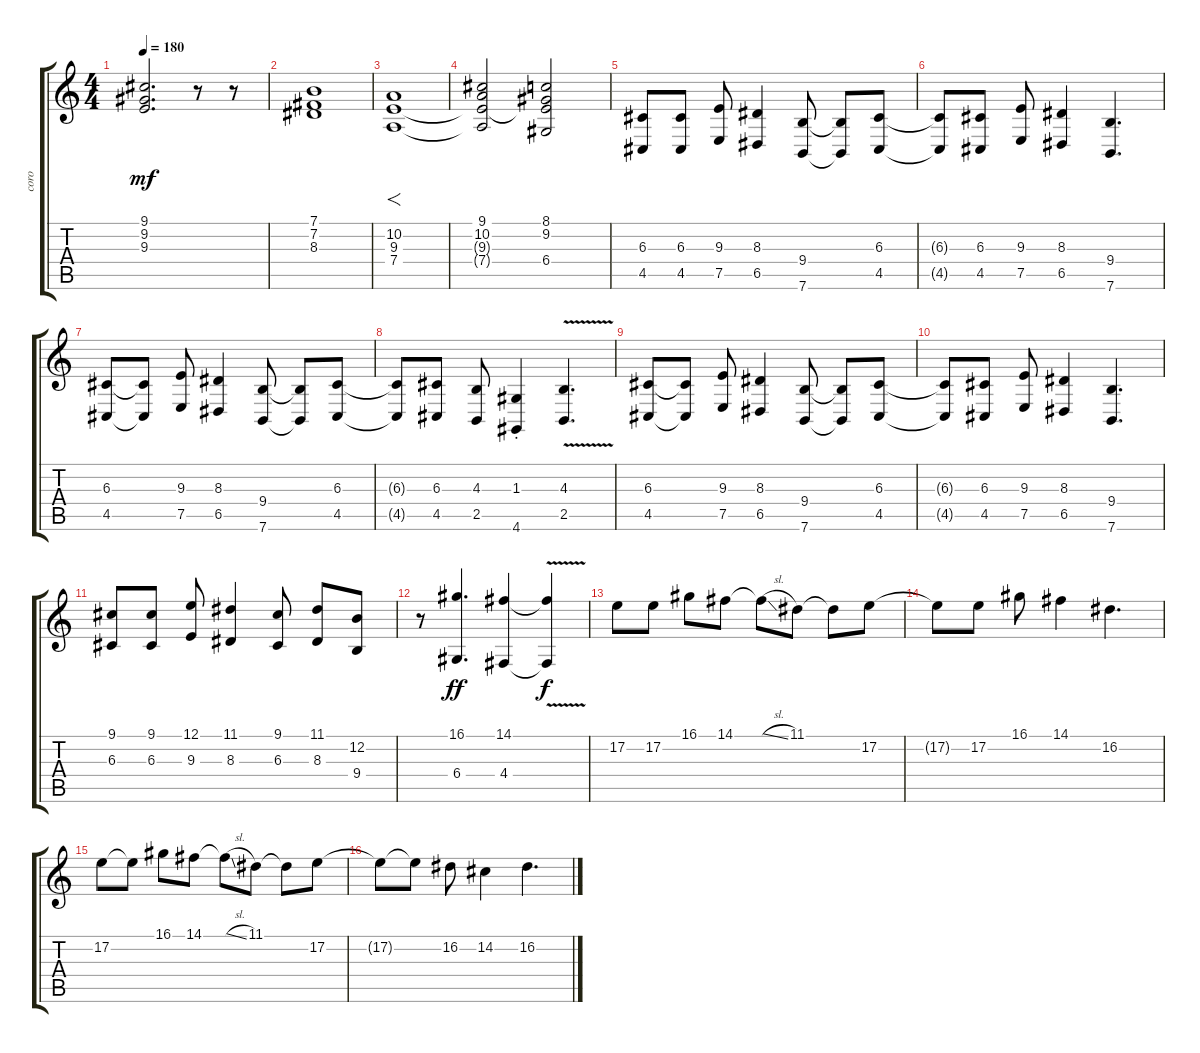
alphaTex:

\track ("coro" "coro") {instrument choiraahs}
\staff {score tabs}
\tuning (E4 B3 G3 D3 A2 E2) {hide}
\ts (4 4)
\tempo 180
\clef g2
\ks c
(9.1{t} 9.2{t} 9.3{t}).2{d dy mf volume 4} r.8 r.8{volume 13} |
(7.1 7.2 8.3).1{volume 0} |
(10.2 9.3 7.4).1{f volume 13} |
(9.1 10.2 9.3{t} 7.4{t}).2 (8.1 9.2 9.3{t} 6.4).2 |
(6.3 4.5).8{volume 13 instrument choiraahs} (6.3 4.5).8 (9.3 7.5).8 (8.3 6.5).4 (9.4 7.6).8 (9.4{t} 7.6{t}).8 (6.3 4.5).8 |
(6.3{t} 4.5{t}).8 (6.3 4.5).8 (9.3 7.5).8 (8.3 6.5).4 (9.4 7.6).4{d} |
(6.3 4.5).8 (6.3{t} 4.5{t}).8 (9.3 7.5).8 (8.3 6.5).4 (9.4 7.6).8 (9.4{t} 7.6{t}).8 (6.3 4.5).8 |
(6.3{t} 4.5{t}).8 (6.3 4.5).8 (4.3 2.5).8 (1.3{st} 4.6).4 (4.3{v} 2.5{v}).4{d} |
(6.3 4.5).8 (6.3{t} 4.5{t}).8 (9.3 7.5).8 (8.3 6.5).4 (9.4 7.6).8 (9.4{t} 7.6{t}).8 (6.3 4.5).8 |
(6.3{t} 4.5{t}).8 (6.3 4.5).8 (9.3 7.5).8 (8.3 6.5).4 (9.4 7.6).4{d} |
(9.1 6.3).8 (9.1 6.3).8 (12.1 9.3).8 (11.1 8.3).4 (9.1 6.3).8 (11.1 8.3).8 (12.2 9.4).8 |
r.8 (16.1 6.4).4{d dy ff} (14.1 4.4).4 (14.1{v t} 4.4{t}).4{dy f} |
17.2.8 17.2.8 16.1.8 14.1.8 14.1{sl t}.8 11.1.8 11.1{t}.8 17.2.8 |
17.2{t}.8 17.2.8 16.1.8 14.1.4 16.2.4{d} |
17.2.8 17.2{t}.8 16.1.8 14.1.8 14.1{sl t}.8 11.1.8 11.1{t}.8 17.2.8 |
17.2{t}.8 17.2{t}.8 16.2.8 14.2.4 16.2.4{d}
